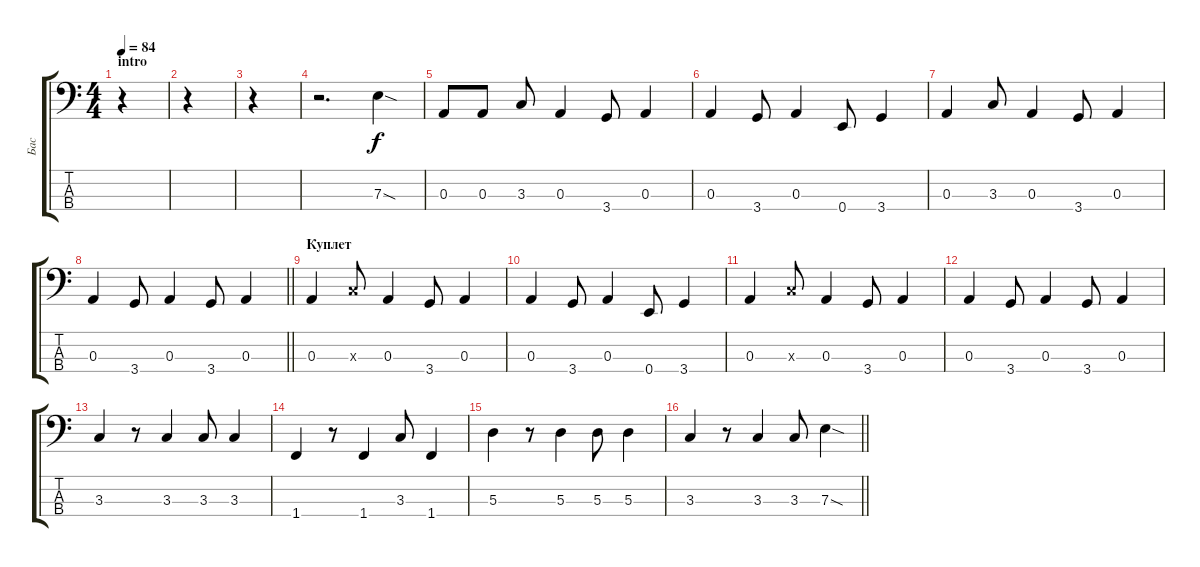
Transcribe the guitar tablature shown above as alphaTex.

\track ("Бас" "Бас") {instrument electricbasspick}
\staff {score tabs}
\tuning (G2 D2 A1 E1) {hide}
\ts (4 4)
\section ("" "intro")
\tempo 84
\clef f4
\ks c
r.4{dy f instrument electricbasspick} |
r.4 |
r.4 |
r.2{d} 7.3{sod}.4 |
0.3.8 0.3.8 3.3.8 0.3.4 3.4.8 0.3.4 |
0.3.4 3.4.8 0.3.4 0.4.8 3.4.4 |
0.3.4 3.3.8 0.3.4 3.4.8 0.3.4 |
\barLineRight lightlight
0.3.4 3.4.8 0.3.4 3.4.8 0.3.4 |
\section ("" "Куплет")
0.3.4 3.3{x}.8 0.3.4 3.4.8 0.3.4 |
0.3.4 3.4.8 0.3.4 0.4.8 3.4.4 |
0.3.4 3.3{x}.8 0.3.4 3.4.8 0.3.4 |
0.3.4 3.4.8 0.3.4 3.4.8 0.3.4 |
3.3.4 r.8 3.3.4 3.3.8 3.3.4 |
1.4.4 r.8 1.4.4 3.3.8 1.4.4 |
5.3.4 r.8 5.3.4 5.3.8 5.3.4 |
\barLineRight lightlight
3.3.4 r.8 3.3.4 3.3.8 7.3{sod}.4
